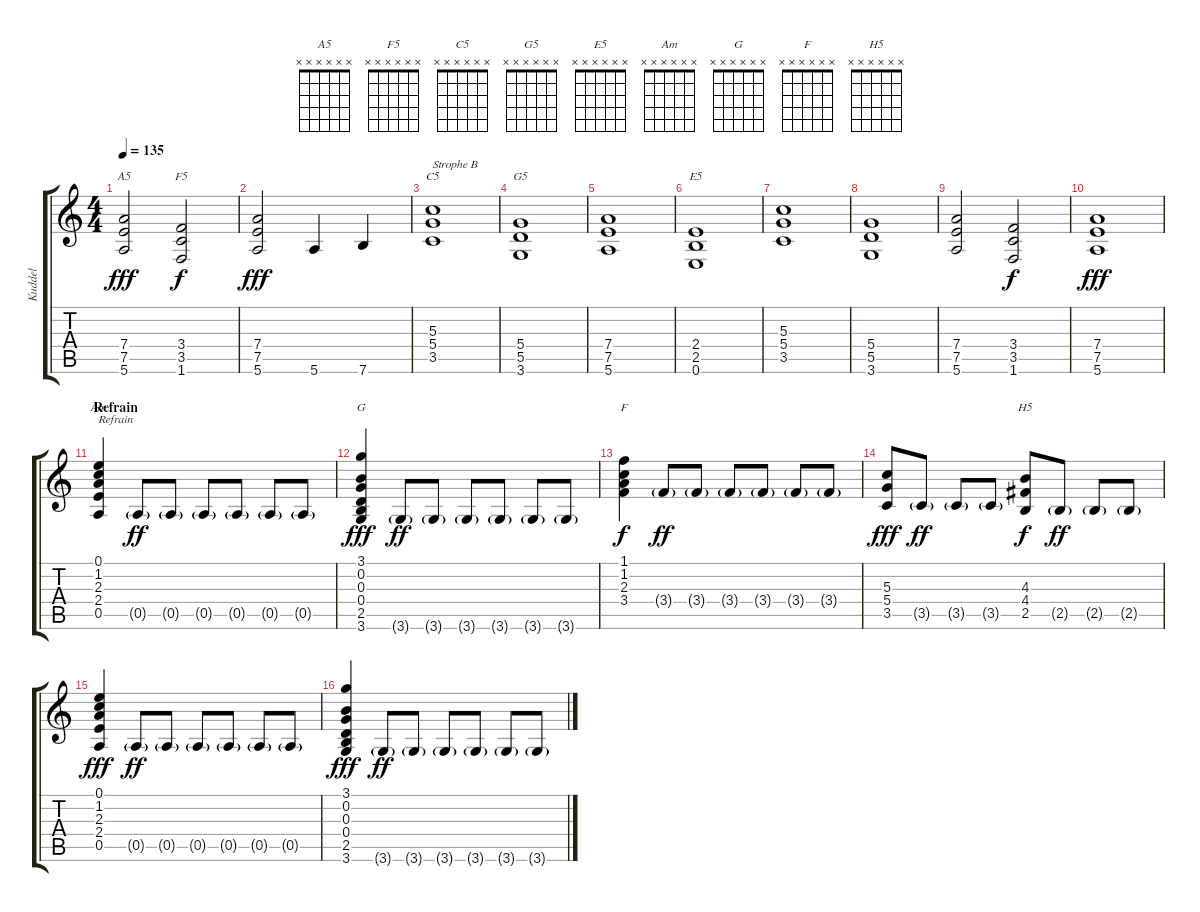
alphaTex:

\track ("Kuddel" "Kuddel") {instrument electricguitarmuted}
\staff {score tabs}
\tuning (E4 B3 G3 D3 A2 E2) {hide}
\chord ("A5" x x x x x x)
\chord ("F5" x x x x x x)
\chord ("C5" x x x x x x)
\chord ("G5" x x x x x x)
\chord ("E5" x x x x x x)
\chord ("Am" x x x x x x)
\chord ("G" x x x x x x)
\chord ("F" x x x x x x)
\chord ("H5" x x x x x x)
\ts (4 4)
\tempo 135
\clef g2
\ks c
(7.4 7.5 5.6).2{ch "A5" dy fff} (3.4 3.5 1.6).2{ch "F5" dy f} |
(7.4 7.5 5.6).2{dy fff} 5.6.4 7.6.4 |
(5.3 5.4 3.5).1{ch "C5" txt "Strophe B"} |
(5.4 5.5 3.6).1{ch "G5"} |
(7.4 7.5 5.6).1 |
(2.4 2.5 0.6).1{ch "E5"} |
(5.3 5.4 3.5).1 |
(5.4 5.5 3.6).1 |
(7.4 7.5 5.6).2 (3.4 3.5 1.6).2{dy f} |
(7.4 7.5 5.6).1{dy fff} |
\section ("" "Refrain")
(0.1 1.2 2.3 2.4 0.5).4{ch "Am" txt "Refrain"} 0.5{g}.8{dy ff} 0.5{g}.8 0.5{g}.8 0.5{g}.8 0.5{g}.8 0.5{g}.8 |
(3.1 0.2 0.3 0.4 2.5 3.6).4{ch "G" dy fff} 3.6{g}.8{dy ff} 3.6{g}.8 3.6{g}.8 3.6{g}.8 3.6{g}.8 3.6{g}.8 |
(1.1 1.2 2.3 3.4).4{ch "F" dy f} 3.4{g}.8{dy ff} 3.4{g}.8 3.4{g}.8 3.4{g}.8 3.4{g}.8 3.4{g}.8 |
(5.3 5.4 3.5).8{dy fff} 3.5{g}.8{dy ff} 3.5{g}.8 3.5{g}.8 (4.3 4.4 2.5).8{ch "H5" dy f} 2.5{g}.8{dy ff} 2.5{g}.8 2.5{g}.8 |
(0.1 1.2 2.3 2.4 0.5).4{dy fff} 0.5{g}.8{dy ff} 0.5{g}.8 0.5{g}.8 0.5{g}.8 0.5{g}.8 0.5{g}.8 |
(3.1 0.2 0.3 0.4 2.5 3.6).4{dy fff} 3.6{g}.8{dy ff} 3.6{g}.8 3.6{g}.8 3.6{g}.8 3.6{g}.8 3.6{g}.8
